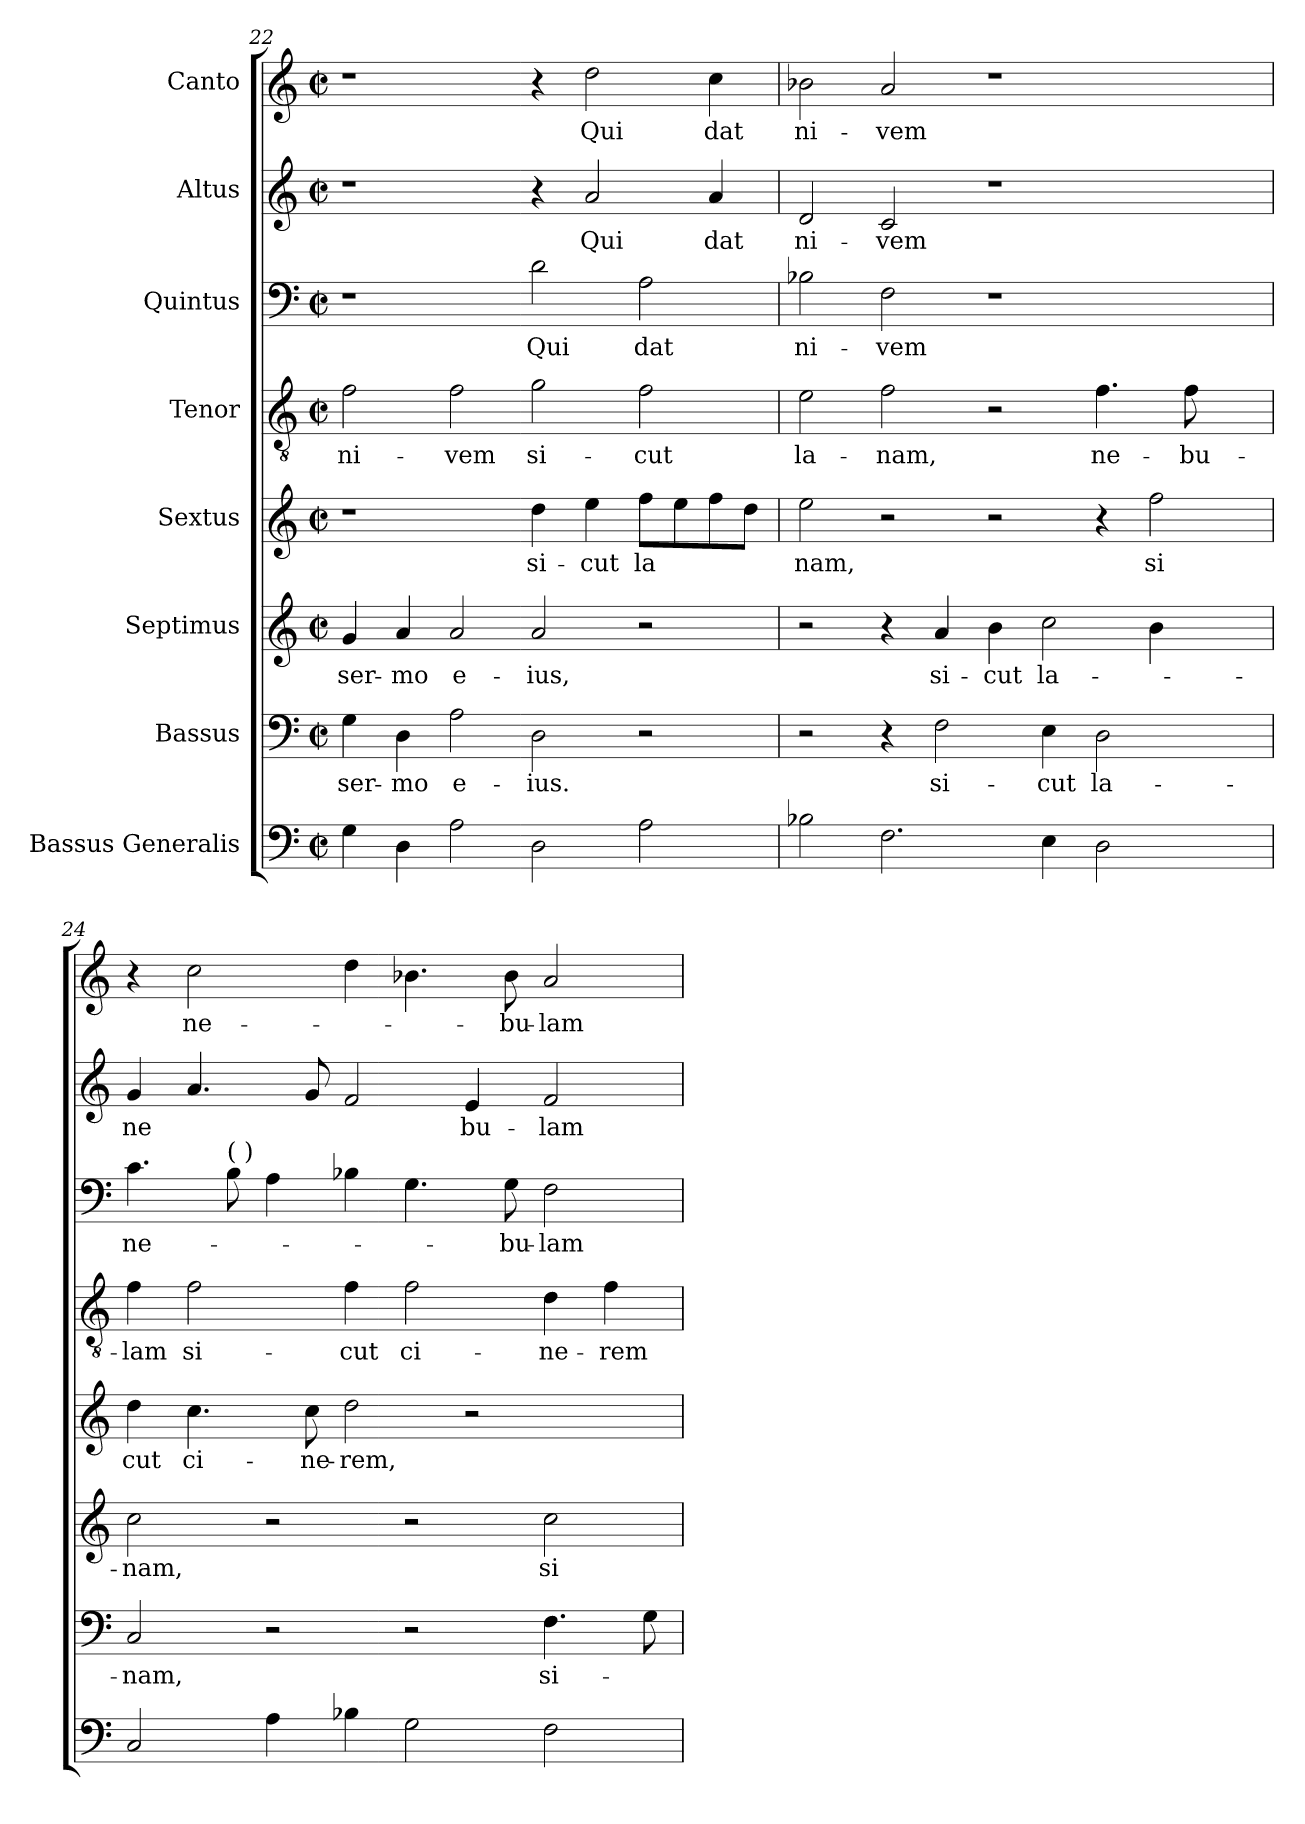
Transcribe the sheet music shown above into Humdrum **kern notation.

**kern	**kern	**text	**kern	**text	**kern	**text	**kern	**text	**kern	**text	**kern	**text	**kern	**text
*part8	*part7	*part7	*part6	*part6	*part5	*part5	*part4	*part4	*part3	*part3	*part2	*part2	*part1	*part1
*staff8	*staff7	*staff7	*staff6	*staff6	*staff5	*staff5	*staff4	*staff4	*staff3	*staff3	*staff2	*staff2	*staff1	*staff1
*I"Bassus Generalis	*I"Bassus	*	*I"Septimus	*	*I"Sextus	*	*I"Tenor	*	*I"Quintus	*	*I"Altus	*	*I"Canto	*
!!LO:LB:g=z
*clefF4	*clefF4	*	*clefG2	*	*clefG2	*	*clefGv2	*	*clefF4	*	*clefG2	*	*clefG2	*
*k[]	*k[]	*	*k[]	*	*k[]	*	*k[]	*	*k[]	*	*k[]	*	*k[]	*
*C:	*C:	*	*C:	*	*C:	*	*C:	*	*C:	*	*C:	*	*C:	*
*M4/2	*M4/2	*	*M4/2	*	*M4/2	*	*M4/2	*	*M4/2	*	*M4/2	*	*M4/2	*
*met(c|)	*met(c|)	*	*met(c|)	*	*met(c|)	*	*met(c|)	*	*met(c|)	*	*met(c|)	*	*met(c|)	*
=22	=22	=22	=22	=22	=22	=22	=22	=22	=22	=22	=22	=22	=22	=22
!	!	!LO:LY:b	!	!LO:LY:b	!	!	!	!LO:LY:b	!	!	!	!	!	!
4G	4G	ser-	4g	ser-	1r	.	2f	ni-	1r	.	1r	.	1r	.
!	!	!LO:LY:b	!	!LO:LY:b	!	!	!	!	!	!	!	!	!	!
4D	4D	-mo	4a	-mo	.	.	.	.	.	.	.	.	.	.
!	!	!LO:LY:b	!	!LO:LY:b	!	!	!	!LO:LY:b	!	!	!	!	!	!
2A	2A	e-	2a	e-	.	.	2f	-vem	.	.	.	.	.	.
!	!	!LO:LY:b	!	!LO:LY:b	!	!LO:LY:b	!	!LO:LY:b	!	!LO:LY:b	!	!	!	!
2D	2D	-ius.	2a	-ius,	4dd	si-	2g	si-	2d	Qui	4r	.	4r	.
!	!	!	!	!	!	!LO:LY:b	!	!	!	!	!	!LO:LY:b	!	!LO:LY:b
.	.	.	.	.	4ee	-cut	.	.	.	.	2a	Qui	2dd	Qui
!	!	!	!	!	!	!LO:LY:b	!	!LO:LY:b	!	!LO:LY:b	!	!	!	!
2A	2r	.	2r	.	8ffL	la	2f	-cut	2A	dat	.	.	.	.
.	.	.	.	.	8ee	.	.	.	.	.	.	.	.	.
!	!	!	!	!	!	!	!	!	!	!	!	!LO:LY:b	!	!LO:LY:b
.	.	.	.	.	8ff	.	.	.	.	.	4a	dat	4cc	dat
.	.	.	.	.	8ddJ	.	.	.	.	.	.	.	.	.
=23	=23	=23	=23	=23	=23	=23	=23	=23	=23	=23	=23	=23	=23	=23
!	!	!	!	!	!	!LO:LY:b	!	!LO:LY:b	!	!LO:LY:b	!	!LO:LY:b	!	!LO:LY:b
2B-X	2r	.	2r	.	2ee	nam,	2e	la-	2B-X	ni-	2d	ni-	2b-X	ni-
!	!	!	!	!	!	!	!	!LO:LY:b	!	!LO:LY:b	!	!LO:LY:b	!	!LO:LY:b
2.F	4r	.	4r	.	2r	.	2f	-nam,	2F	-vem	2c	-vem	2a	-vem
!	!	!LO:LY:b	!	!LO:LY:b	!	!	!	!	!	!	!	!	!	!
.	2F	si-	4a	si-	.	.	.	.	.	.	.	.	.	.
!	!	!	!	!LO:LY:b	!	!	!	!	!	!	!	!	!	!
.	.	.	4b	-cut	2r	.	2r	.	1r	.	1r	.	1r	.
!	!	!LO:LY:b	!	!LO:LY:b	!	!	!	!	!	!	!	!	!	!
4E	4E	-cut	2cc	la-	.	.	.	.	.	.	.	.	.	.
!	!	!LO:LY:b	!	!	!	!	!	!LO:LY:b	!	!	!	!	!	!
2D	2D	la-	.	.	4r	.	4.f	ne-	.	.	.	.	.	.
!	!	!	!	!	!	!LO:LY:b	!	!	!	!	!	!	!	!
.	.	.	4b	.	2ff	si	.	.	.	.	.	.	.	.
!	!	!	!	!	!	!	!	!LO:LY:b	!	!	!	!	!	!
.	.	.	.	.	.	.	8f	-bu-	.	.	.	.	.	.
4ryy	4ryy	.	4ryy	.	.	.	4ryy	.	4ryy	.	4ryy	.	4ryy	.
=24	=24	=24	=24	=24	=24	=24	=24	=24	=24	=24	=24	=24	=24	=24
!	!	!LO:LY:b	!	!LO:LY:b	!	!LO:LY:b	!	!LO:LY:b	!	!LO:LY:b	!	!LO:LY:b	!	!
2C	2C	-nam,	2cc	-nam,	4dd	cut	4f	-lam	4.c	ne-	4g	ne	4r	.
!	!	!	!	!	!	!LO:LY:b	!	!LO:LY:b	!	!	!	!	!	!LO:LY:b
.	.	.	.	.	4.cc	ci-	2f	si-	.	.	4.a	.	2cc	ne-
!	!	!	!	!	!	!	!	!	!LO:TX:a:t=(  )	!	!	!	!	!
.	.	.	.	.	.	.	.	.	8B	.	.	.	.	.
4A	2r	.	2r	.	.	.	.	.	4A	.	.	.	.	.
!	!	!	!	!	!	!LO:LY:b	!	!	!	!	!	!	!	!
.	.	.	.	.	8cc	-ne-	.	.	.	.	8g	.	.	.
!	!	!	!	!	!	!LO:LY:b	!	!LO:LY:b	!	!	!	!	!	!
4B-X	.	.	.	.	2dd	-rem,	4f	-cut	4B-X	.	2f	.	4dd	.
!	!	!	!	!	!	!	!	!LO:LY:b	!	!	!	!	!	!
2G	2r	.	2r	.	.	.	2f	ci-	4.G	.	.	.	4.b-X	.
!	!	!	!	!	!	!	!	!	!	!	!	!LO:LY:b	!	!
.	.	.	.	.	2r	.	.	.	.	.	4e	bu-	.	.
!	!	!	!	!	!	!	!	!	!	!LO:LY:b	!	!	!	!LO:LY:b
.	.	.	.	.	.	.	.	.	8G	-bu-	.	.	8b-	-bu-
!	!	!LO:LY:b	!	!LO:LY:b	!	!	!	!LO:LY:b	!	!LO:LY:b	!	!LO:LY:b	!	!LO:LY:b
2F	4.F	si-	2cc	si-	.	.	4d	-ne-	2F	-lam	2f	-lam	2a	-lam
!	!	!	!	!	!	!	!	!LO:LY:b	!	!	!	!	!	!
.	.	.	.	.	4ryy	.	4f	-rem	.	.	.	.	.	.
.	8G	.	.	.	.	.	.	.	.	.	.	.	.	.
=	=	=	=	=	=	=	=	=	=	=	=	=	=	=
*-	*-	*-	*-	*-	*-	*-	*-	*-	*-	*-	*-	*-	*-	*-
